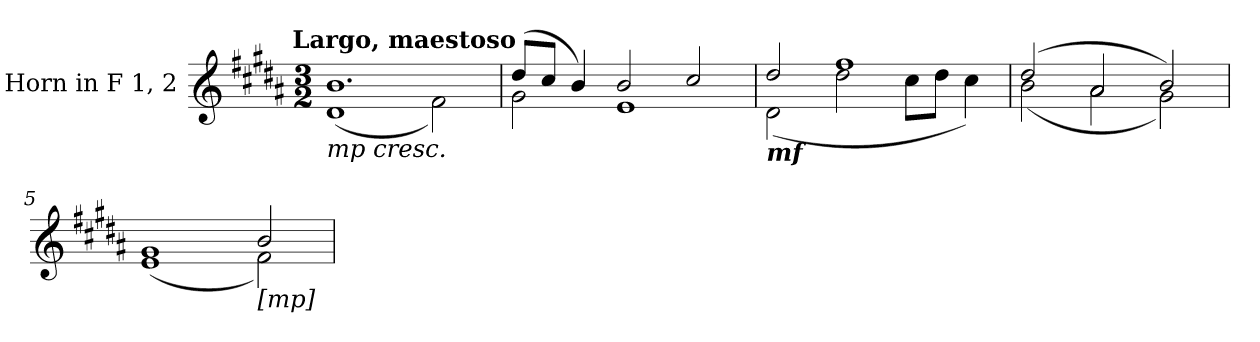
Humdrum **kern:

**kern	**dynam
*part1	*part1
*staff1	*staff1
*I"Horn in F 1, 2	*
*clefG2	*
*ITrd4c7	*
*k[f#c#g#d#]	*
!!LO:TX:omd:t=Largo, maestoso
*M3/2	*
*MM50	*
=1	=1
*^	*
!LO:TX:b:i:t=mp cresc.	!	!
1.e	(<1G#	.
.	2B\)	.
=2	=2	=2
(>8g#/L	2c#\	.
8f#/J	.	.
4e/)	.	.
2e/	1A	.
2f#/	.	.
=3	=3	=3
!LO:TX:b:Bi:t=mf	!	!
2g#/	(<2G#\	.
1b	2g#\	.
.	8f#\L	.
.	8g#\J	.
!	!	!LO:DY:b
.	4f#\)	dim.
=4	=4	=4
(>2g#/	(<2e\	.
2d#/	2d#\	.
2e/)	2c#\)	.
=5	=5	=5
1c#	(<1A	.
!LO:TX:b:t=[mp]	!	!
2e/	2B\)	.
*v	*v	*
=	=
*-	*-
